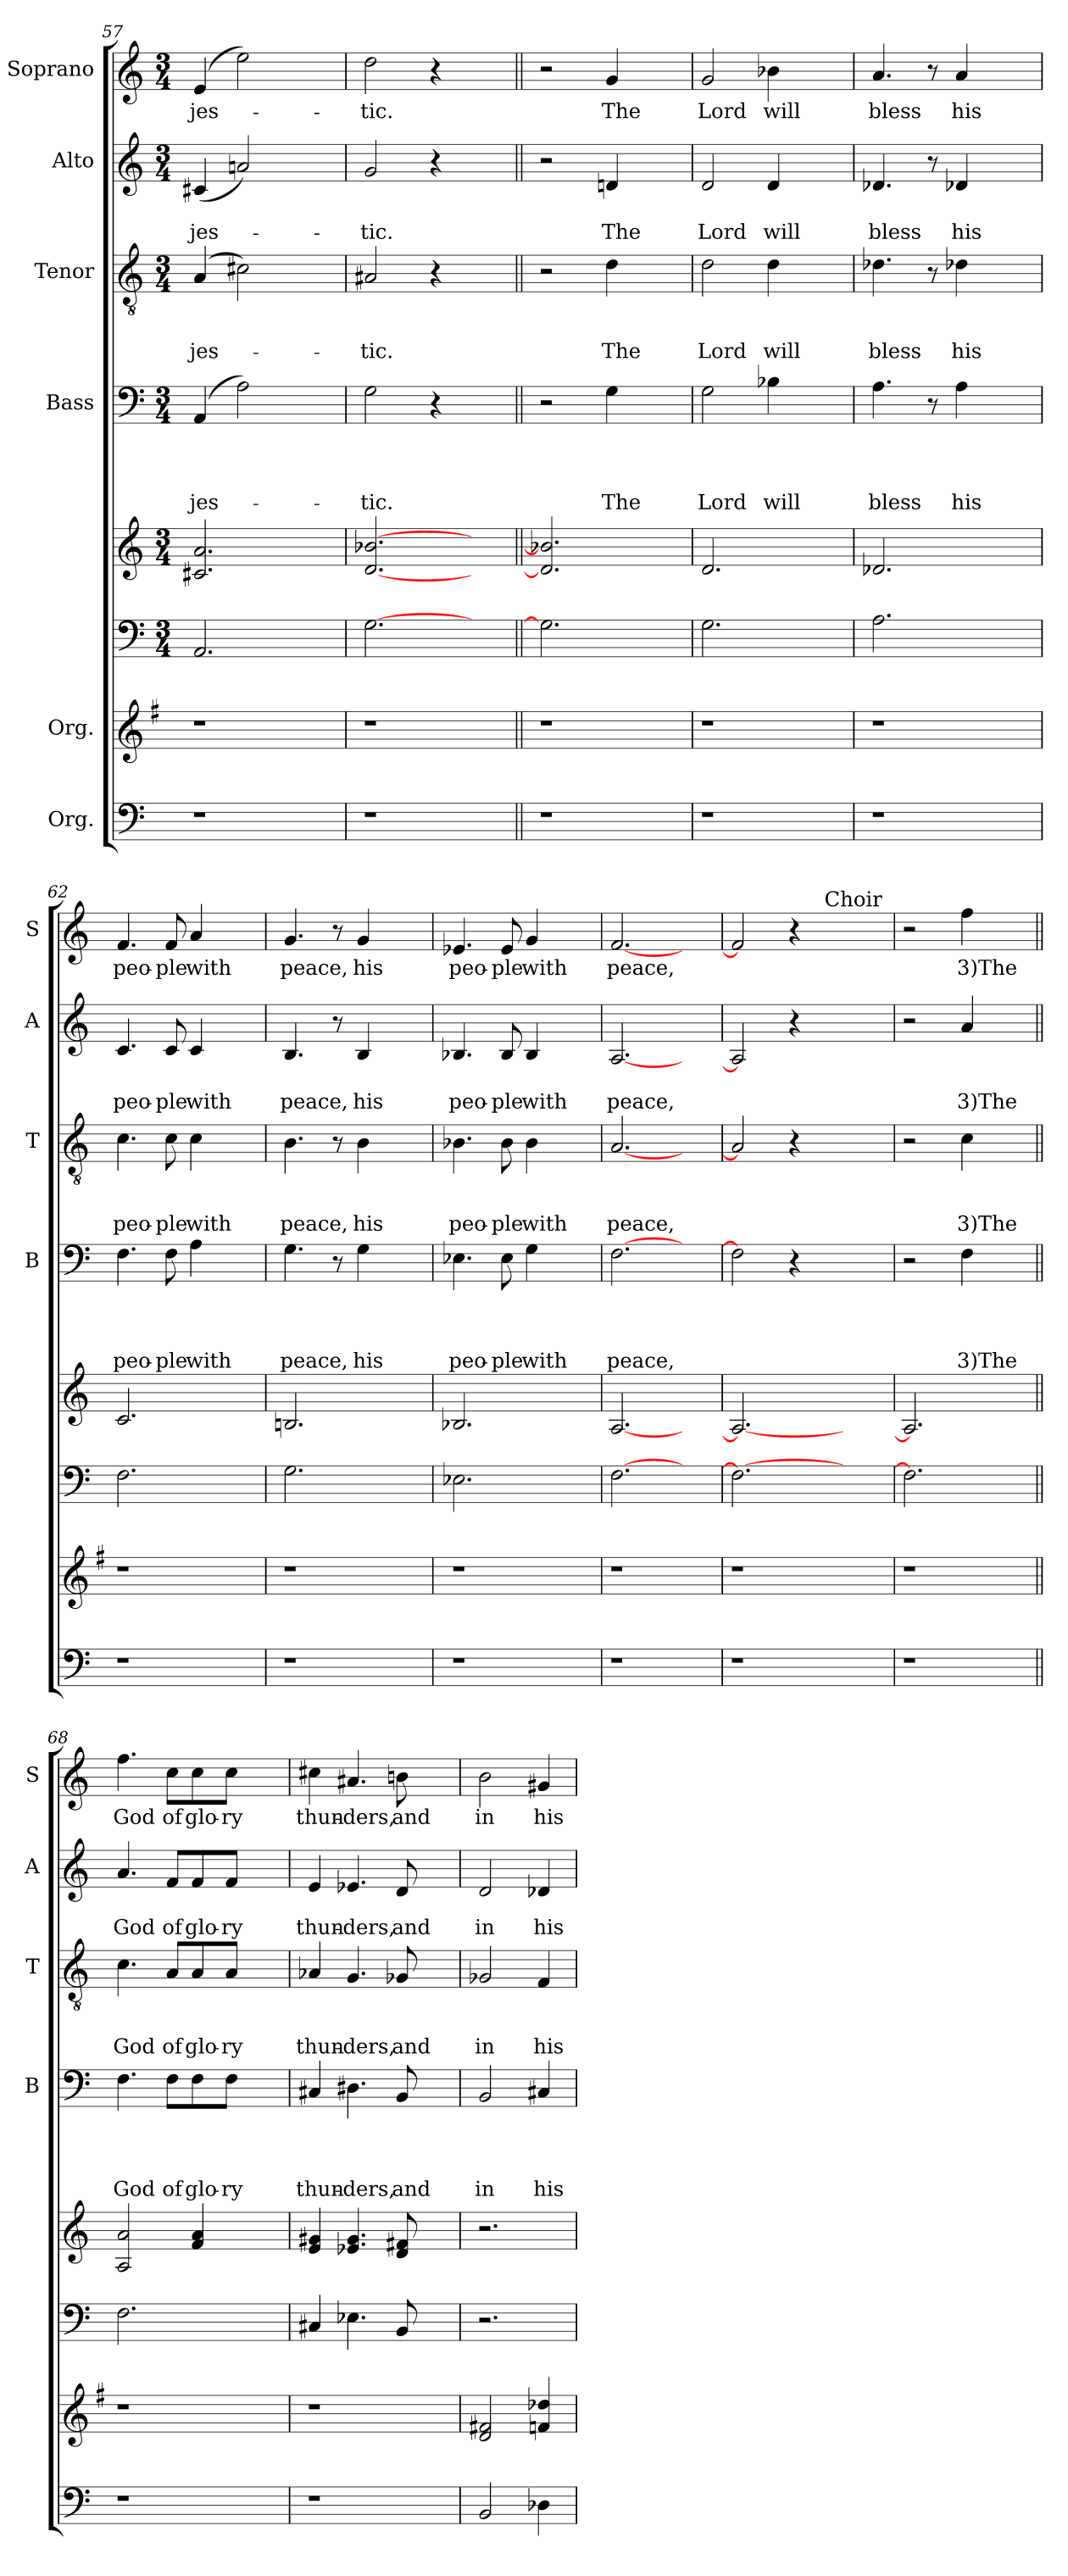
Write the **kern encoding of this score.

**kern	**kern	**kern	**kern	**kern	**text	**text	**text	**text	**kern	**text	**text	**text	**kern	**text	**text	**kern	**text
*part8	*part7	*part6	*part5	*part4	*part4	*part4	*part4	*part4	*part3	*part3	*part3	*part3	*part2	*part2	*part2	*part1	*part1
*staff8	*staff7	*staff6	*staff5	*staff4	*staff4	*staff4	*staff4	*staff4	*staff3	*staff3	*staff3	*staff3	*staff2	*staff2	*staff2	*staff1	*staff1
*I"Org.	*I"Org.	*	*	*I"Bass	*	*	*	*	*I"Tenor	*	*	*	*I"Alto	*	*	*I"Soprano	*
*	*	*	*	*I'B	*	*	*	*	*I'T	*	*	*	*I'A	*	*	*I'S	*
*clefF4	*clefG2	*clefF4	*clefG2	*clefF4	*	*	*	*	*clefGv2	*	*	*	*clefG2	*	*	*clefG2	*
*k[]	*k[f#]	*k[]	*k[]	*k[]	*	*	*	*	*k[]	*	*	*	*k[]	*	*	*k[]	*
*C:	*G:	*C:	*C:	*C:	*	*	*	*	*C:	*	*	*	*C:	*	*	*C:	*
*	*	*M3/4	*M3/4	*M3/4	*	*	*	*	*M3/4	*	*	*	*M3/4	*	*	*M3/4	*
=57	=57	=57	=57	=57	=57	=57	=57	=57	=57	=57	=57	=57	=57	=57	=57	=57	=57
!	!	!	!	!	!	!	!	!LO:LY:b	!	!	!	!LO:LY:b	!	!	!LO:LY:b	!	!LO:LY:b
1r	1r	2.AA/	2.c#X/ 2.a/	(4AA/	.	.	.	-jes-	(4A/	.	.	-jes-	(<4c#X/	.	-jes-	(4e/	-jes-
.	.	.	.	2A\)	.	.	.	.	2c#X\)	.	.	.	2an/)	.	.	2ee\)	.
.	.	4ryy	4ryy	4ryy	.	.	.	.	4ryy	.	.	.	4ryy	.	.	4ryy	.
=58	=58	=58	=58	=58	=58	=58	=58	=58	=58	=58	=58	=58	=58	=58	=58	=58	=58
!	!	!	!	!	!	!	!	!LO:LY:b	!	!	!	!LO:LY:b	!	!	!LO:LY:b	!	!LO:LY:b
1r	1r	[>2.G\	[<2.d/ [>2.b-X/	2G\	.	.	.	-tic.	2A#X/	.	.	-tic.	2g/	.	-tic.	2dd\	-tic.
.	.	.	.	4r	.	.	.	.	4r	.	.	.	4r	.	.	4r	.
.	.	4ryy	4ryy	4ryy	.	.	.	.	4ryy	.	.	.	4ryy	.	.	4ryy	.
=59||	=59||	=59||	=59||	=59||	=59||	=59||	=59||	=59||	=59||	=59||	=59||	=59||	=59||	=59||	=59||	=59||	=59||
1r	1r	2.G\]	2.d/] 2.b-X/]	2r	.	.	.	.	2r	.	.	.	2r	.	.	2r	.
!	!	!	!	!	!	!	!	!LO:LY:b	!	!	!	!LO:LY:b	!	!	!LO:LY:b	!	!LO:LY:b
.	.	.	.	4G\	.	.	.	The	4d\	.	.	The	4dn/	.	The	4g/	The
.	.	4ryy	4ryy	4ryy	.	.	.	.	4ryy	.	.	.	4ryy	.	.	4ryy	.
=60	=60	=60	=60	=60	=60	=60	=60	=60	=60	=60	=60	=60	=60	=60	=60	=60	=60
!	!	!	!	!	!	!	!	!LO:LY:b	!	!	!	!LO:LY:b	!	!	!LO:LY:b	!	!LO:LY:b
1r	1r	2.G\	2.d/	2G\	.	.	.	Lord	2d\	.	.	Lord	2d/	.	Lord	2g/	Lord
!	!	!	!	!	!	!	!	!LO:LY:b	!	!	!	!LO:LY:b	!	!	!LO:LY:b	!	!LO:LY:b
.	.	.	.	4B-X\	.	.	.	will	4d\	.	.	will	4d/	.	will	4b-X\	will
.	.	4ryy	4ryy	4ryy	.	.	.	.	4ryy	.	.	.	4ryy	.	.	4ryy	.
!!LO:LB:g=z
=61	=61	=61	=61	=61	=61	=61	=61	=61	=61	=61	=61	=61	=61	=61	=61	=61	=61
!	!	!	!	!	!	!	!	!LO:LY:b	!	!	!	!LO:LY:b	!	!	!LO:LY:b	!	!LO:LY:b
1r	1r	2.A\	2.d-X/	4.A\	.	.	.	bless	4.d-X\	.	.	bless	4.d-X/	.	bless	4.a/	bless
.	.	.	.	8r	.	.	.	.	8r	.	.	.	8r	.	.	8r	.
!	!	!	!	!	!	!	!	!LO:LY:b	!	!	!	!LO:LY:b	!	!	!LO:LY:b	!	!LO:LY:b
.	.	.	.	4A\	.	.	.	his	4d-X\	.	.	his	4d-X/	.	his	4a/	his
.	.	4ryy	4ryy	4ryy	.	.	.	.	4ryy	.	.	.	4ryy	.	.	4ryy	.
=62	=62	=62	=62	=62	=62	=62	=62	=62	=62	=62	=62	=62	=62	=62	=62	=62	=62
!	!	!	!	!	!	!	!	!LO:LY:b	!	!	!	!LO:LY:b	!	!	!LO:LY:b	!	!LO:LY:b
1r	1r	2.F\	2.c/	4.F\	.	.	.	peo-	4.c\	.	.	peo-	4.c/	.	peo-	4.f/	peo-
!	!	!	!	!	!	!	!	!LO:LY:b	!	!	!	!LO:LY:b	!	!	!LO:LY:b	!	!LO:LY:b
.	.	.	.	8F\	.	.	.	-ple	8c\	.	.	-ple	8c/	.	-ple	8f/	-ple
!	!	!	!	!	!	!	!	!LO:LY:b	!	!	!	!LO:LY:b	!	!	!LO:LY:b	!	!LO:LY:b
.	.	.	.	4A\	.	.	.	with	4c\	.	.	with	4c/	.	with	4a/	with
.	.	4ryy	4ryy	4ryy	.	.	.	.	4ryy	.	.	.	4ryy	.	.	4ryy	.
=63	=63	=63	=63	=63	=63	=63	=63	=63	=63	=63	=63	=63	=63	=63	=63	=63	=63
!	!	!	!	!	!	!	!	!LO:LY:b	!	!	!	!LO:LY:b	!	!	!LO:LY:b	!	!LO:LY:b
1r	1r	2.G\	2.Bn/	4.G\	.	.	.	peace,	4.B\	.	.	peace,	4.B/	.	peace,	4.g/	peace,
.	.	.	.	8r	.	.	.	.	8r	.	.	.	8r	.	.	8r	.
!	!	!	!	!	!	!	!	!LO:LY:b	!	!	!	!LO:LY:b	!	!	!LO:LY:b	!	!LO:LY:b
.	.	.	.	4G\	.	.	.	his	4B\	.	.	his	4B/	.	his	4g/	his
.	.	4ryy	4ryy	4ryy	.	.	.	.	4ryy	.	.	.	4ryy	.	.	4ryy	.
=64	=64	=64	=64	=64	=64	=64	=64	=64	=64	=64	=64	=64	=64	=64	=64	=64	=64
!	!	!	!	!	!	!	!	!LO:LY:b	!	!	!	!LO:LY:b	!	!	!LO:LY:b	!	!LO:LY:b
1r	1r	2.E-X\	2.B-X/	4.E-X\	.	.	.	peo-	4.B-X\	.	.	peo-	4.B-X/	.	peo-	4.e-X/	peo-
!	!	!	!	!	!	!	!	!LO:LY:b	!	!	!	!LO:LY:b	!	!	!LO:LY:b	!	!LO:LY:b
.	.	.	.	8E-\	.	.	.	-ple	8B-\	.	.	-ple	8B-/	.	-ple	8e-/	-ple
!	!	!	!	!	!	!	!	!LO:LY:b	!	!	!	!LO:LY:b	!	!	!LO:LY:b	!	!LO:LY:b
.	.	.	.	4G\	.	.	.	with	4B-\	.	.	with	4B-/	.	with	4g/	with
.	.	4ryy	4ryy	4ryy	.	.	.	.	4ryy	.	.	.	4ryy	.	.	4ryy	.
=65	=65	=65	=65	=65	=65	=65	=65	=65	=65	=65	=65	=65	=65	=65	=65	=65	=65
!	!	!	!	!	!	!	!	!LO:LY:b	!	!	!	!LO:LY:b	!	!	!LO:LY:b	!	!LO:LY:b
1r	1r	[>2.F\	[<2.A/	[>2.F\	.	.	.	peace,	[<2.A/	.	.	peace,	[<2.A/	.	peace,	[<2.f/	peace,
.	.	4ryy	4ryy	4ryy	.	.	.	.	4ryy	.	.	.	4ryy	.	.	4ryy	.
=66	=66	=66	=66	=66	=66	=66	=66	=66	=66	=66	=66	=66	=66	=66	=66	=66	=66
*	*	*	*	*	*	*	*	*	*	*	*	*	*	*	*	*^	*
1r	1r	2.F\_	2.A/_	2F\]	.	.	.	.	2A/]	.	.	.	2A/]	.	.	2f/]	2ryy	.
.	.	.	.	4r	.	.	.	.	4r	.	.	.	4r	.	.	4r	8ryy	.
.	.	.	.	.	.	.	.	.	.	.	.	.	.	.	.	.	32ryy	.
!	!	!	!	!	!	!	!	!	!	!	!	!	!	!	!	!	!LO:TX:a:t=Choir	!
.	.	.	.	.	.	.	.	.	.	.	.	.	.	.	.	.	4ryy	.
.	.	4ryy	4ryy	4ryy	.	.	.	.	4ryy	.	.	.	4ryy	.	.	4ryy	.	.
.	.	.	.	.	.	.	.	.	.	.	.	.	.	.	.	.	16.ryy	.
*	*	*	*	*	*	*	*	*	*	*	*	*	*	*	*	*v	*v	*
=67	=67	=67	=67	=67	=67	=67	=67	=67	=67	=67	=67	=67	=67	=67	=67	=67	=67
1r	1r	2.F\]	2.A/]	2r	.	.	.	.	2r	.	.	.	2r	.	.	2r	.
!	!	!	!	!	!	!	!	!LO:LY:b	!	!	!	!LO:LY:b	!	!	!LO:LY:b	!	!LO:LY:b
.	.	.	.	4F\	.	.	.	3)The	4c\	.	.	3)The	4a/	.	3)The	4ff\	3)The
.	.	4ryy	4ryy	4ryy	.	.	.	.	4ryy	.	.	.	4ryy	.	.	4ryy	.
=68||	=68||	=68||	=68||	=68||	=68||	=68||	=68||	=68||	=68||	=68||	=68||	=68||	=68||	=68||	=68||	=68||	=68||
!	!	!	!	!	!	!	!	!LO:LY:b	!	!	!	!LO:LY:b	!	!	!LO:LY:b	!	!LO:LY:b
1r	1r	2.F\	2A/ 2a/	4.F\	.	.	.	God	4.c\	.	.	God	4.a/	.	God	4.ff\	God
!	!	!	!	!	!	!	!	!LO:LY:b	!	!	!	!LO:LY:b	!	!	!LO:LY:b	!	!LO:LY:b
.	.	.	.	8F\L	.	.	.	of	8A/L	.	.	of	8f/L	.	of	8cc\L	of
!	!	!	!	!	!	!	!	!LO:LY:b	!	!	!	!LO:LY:b	!	!	!LO:LY:b	!	!LO:LY:b
.	.	.	4f/ 4a/	8F\	.	.	.	glo-	8A/	.	.	glo-	8f/	.	glo-	8cc\	glo-
!	!	!	!	!	!	!	!	!LO:LY:b:rj	!	!	!	!LO:LY:b:rj	!	!	!LO:LY:b:rj	!	!LO:LY:b:rj
.	.	.	.	8F\J	.	.	.	-ry	8A/J	.	.	-ry	8f/J	.	-ry	8cc\J	-ry
.	.	4ryy	4ryy	4ryy	.	.	.	.	4ryy	.	.	.	4ryy	.	.	4ryy	.
=69	=69	=69	=69	=69	=69	=69	=69	=69	=69	=69	=69	=69	=69	=69	=69	=69	=69
!	!	!	!	!	!	!	!	!LO:LY:b	!	!	!	!LO:LY:b	!	!	!LO:LY:b	!	!LO:LY:b
1r	1r	4C#X/	4e/ 4g#X/	4C#X/	.	.	.	thun-	4A-X/	.	.	thun-	4e/	.	thun-	4cc#X\	thun-
!	!	!	!	!	!	!	!	!LO:LY:b:rj	!	!	!	!LO:LY:b:rj	!	!	!LO:LY:b:rj	!	!LO:LY:b:rj
.	.	4.E-X\	4.e-X/ 4.g#/	4.D#X\	.	.	.	-ders,	4.G/	.	.	-ders,	4.e-X/	.	-ders,	4.a#X/	-ders,
!	!	!	!	!	!	!	!	!LO:LY:b	!	!	!	!LO:LY:b	!	!	!LO:LY:b	!	!LO:LY:b
.	.	8BB/	8d/ 8f#X/	8BB/	.	.	.	and	8G-X/	.	.	and	8d/	.	and	8bn\	and
.	.	4ryy	4ryy	4ryy	.	.	.	.	4ryy	.	.	.	4ryy	.	.	4ryy	.
!!LO:PB:g=z
=70	=70	=70	=70	=70	=70	=70	=70	=70	=70	=70	=70	=70	=70	=70	=70	=70	=70
*	*k[]	*	*	*	*	*	*	*	*	*	*	*	*	*	*	*	*
*	*C:	*	*	*	*	*	*	*	*	*	*	*	*	*	*	*	*
!	!	!	!	!	!	!	!	!LO:LY:b	!	!	!	!LO:LY:b	!	!	!LO:LY:b	!	!LO:LY:b
2BB/	2d/ 2f#X/	2.r	2.r	2BB/	.	.	.	in	2G-X/	.	.	in	2d/	.	in	2b\	in
!	!	!	!	!	!	!	!	!LO:LY:b	!	!	!	!LO:LY:b	!	!	!LO:LY:b	!	!LO:LY:b
4D-X\	4fn/ 4dd-X/	.	.	4C#X/	.	.	.	his	4F/	.	.	his	4d-X/	.	his	4g#X/	his
=	=	=	=	=	=	=	=	=	=	=	=	=	=	=	=	=	=
*-	*-	*-	*-	*-	*-	*-	*-	*-	*-	*-	*-	*-	*-	*-	*-	*-	*-
